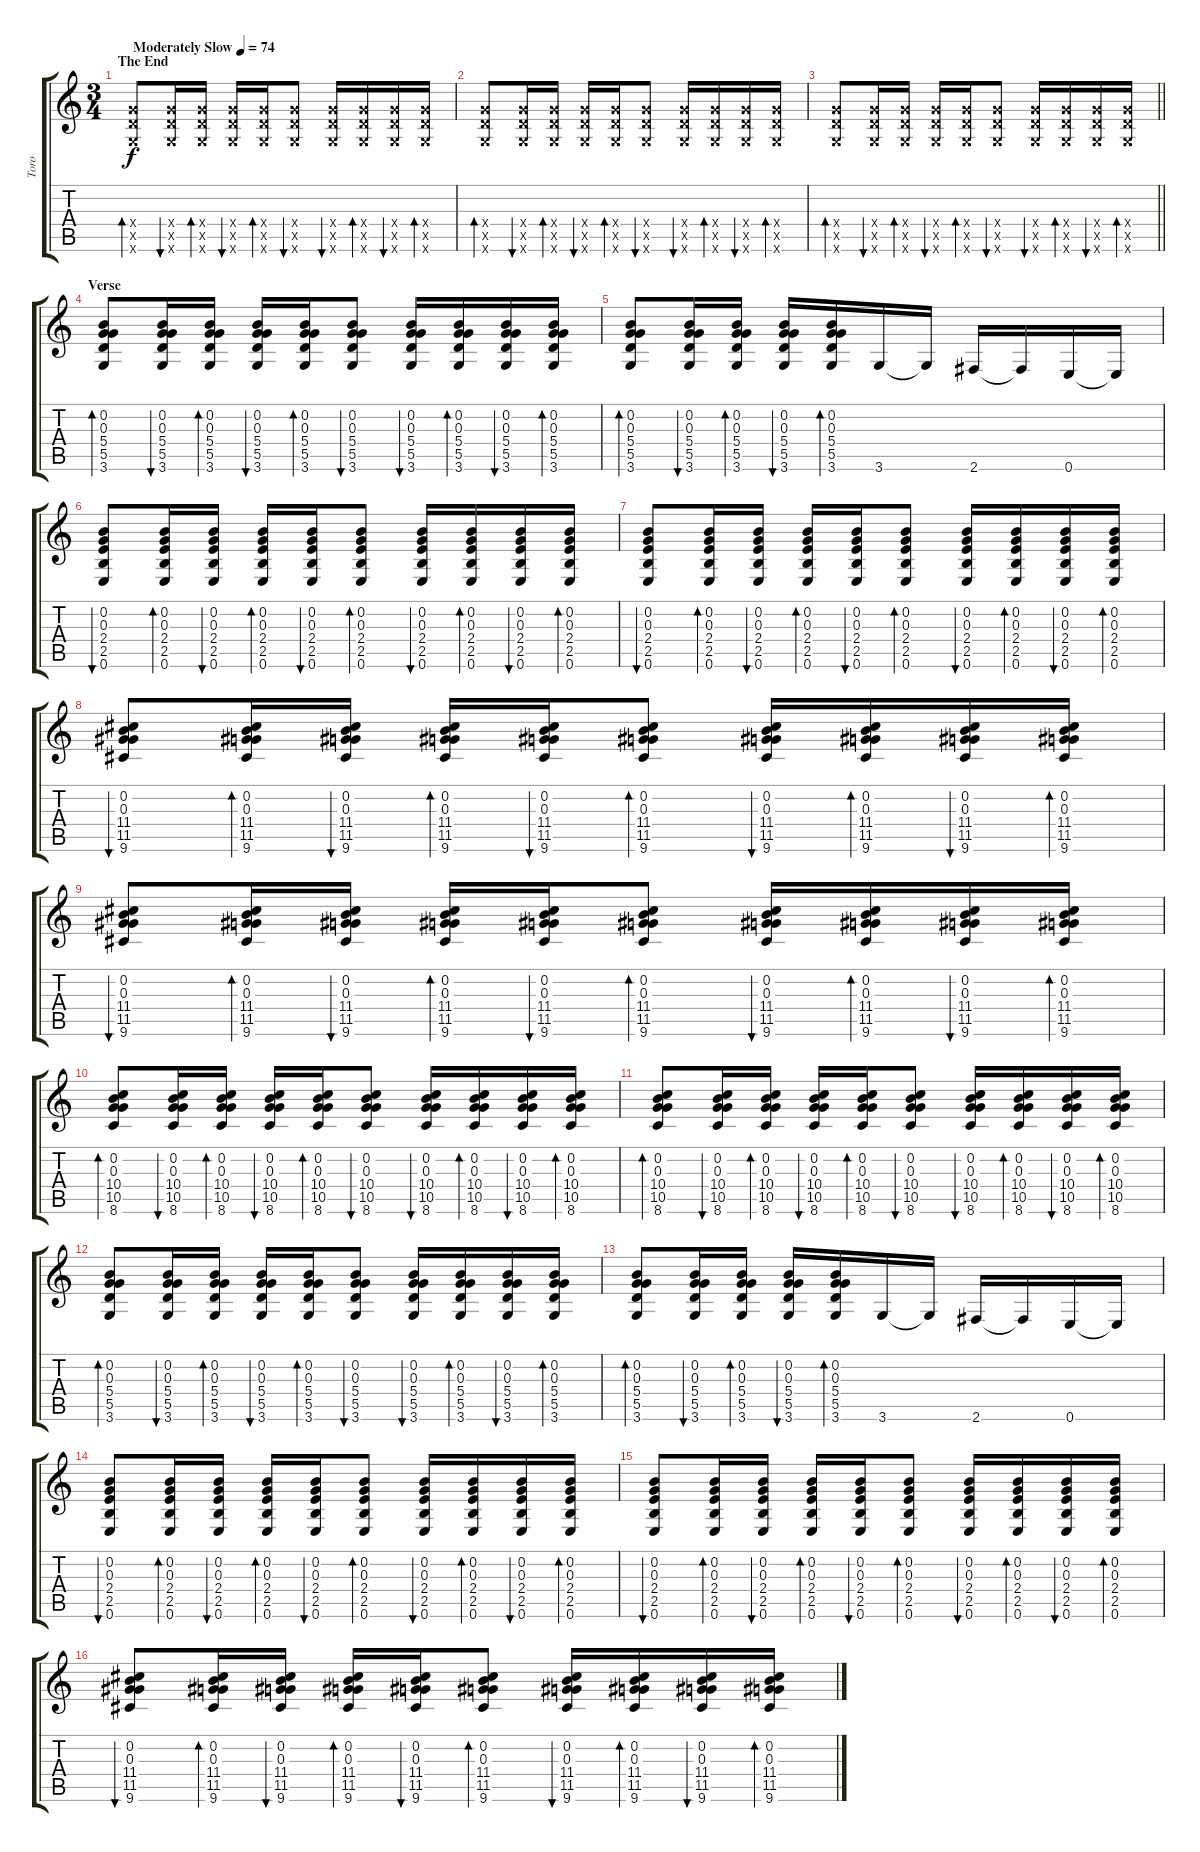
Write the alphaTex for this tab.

\track ("Toro" "Toro") {instrument acousticguitarsteel}
\staff {score tabs}
\tuning (E4 B3 G3 D3 A2 E2) {hide}
\ts (3 4)
\section ("" "The End")
\tempo (74 "Moderately Slow")
\clef g2
\ks c
(5.4{x} 5.5{x} 3.6{x}).8{bd 30 dy f volume 1 instrument acousticguitarsteel} (5.4{x} 5.5{x} 3.6{x}).16{bu 30 volume 11} (5.4{x} 5.5{x} 3.6{x}).16{bd 60} (5.4{x} 5.5{x} 3.6{x}).16{bu 30} (5.4{x} 5.5{x} 3.6{x}).16{bd 30} (5.4{x} 5.5{x} 3.6{x}).8{bu 30} (5.4{x} 5.5{x} 3.6{x}).16{bu 30} (5.4{x} 5.5{x} 3.6{x}).16{bd 60} (5.4{x} 5.5{x} 3.6{x}).16{bu 30} (5.4{x} 5.5{x} 3.6{x}).16{bd 30} |
(5.4{x} 5.5{x} 3.6{x}).8{bd 30} (5.4{x} 5.5{x} 3.6{x}).16{bu 30} (5.4{x} 5.5{x} 3.6{x}).16{bd 60} (5.4{x} 5.5{x} 3.6{x}).16{bu 30} (5.4{x} 5.5{x} 3.6{x}).16{bd 30} (5.4{x} 5.5{x} 3.6{x}).8{bu 30} (5.4{x} 5.5{x} 3.6{x}).16{bu 30} (5.4{x} 5.5{x} 3.6{x}).16{bd 60} (5.4{x} 5.5{x} 3.6{x}).16{bu 30} (5.4{x} 5.5{x} 3.6{x}).16{bd 30} |
\barLineRight lightlight
(5.4{x} 5.5{x} 3.6{x}).8{bd 30} (5.4{x} 5.5{x} 3.6{x}).16{bu 30} (5.4{x} 5.5{x} 3.6{x}).16{bd 60} (5.4{x} 5.5{x} 3.6{x}).16{bu 30} (5.4{x} 5.5{x} 3.6{x}).16{bd 30} (5.4{x} 5.5{x} 3.6{x}).8{bu 30} (5.4{x} 5.5{x} 3.6{x}).16{bu 30} (5.4{x} 5.5{x} 3.6{x}).16{bd 60} (5.4{x} 5.5{x} 3.6{x}).16{bu 30} (5.4{x} 5.5{x} 3.6{x}).16{bd 30} |
\section ("" "Verse")
(0.2 0.3 5.4 5.5 3.6).8{bd 30 volume 14} (0.2 0.3 5.4 5.5 3.6).16{bu 30 volume 11} (0.2 0.3 5.4 5.5 3.6).16{bd 60} (0.2 0.3 5.4 5.5 3.6).16{bu 30} (0.2 0.3 5.4 5.5 3.6).16{bd 30} (0.2 0.3 5.4 5.5 3.6).8{bu 30} (0.2 0.3 5.4 5.5 3.6).16{bu 30} (0.2 0.3 5.4 5.5 3.6).16{bd 60} (0.2 0.3 5.4 5.5 3.6).16{bu 30} (0.2 0.3 5.4 5.5 3.6).16{bd 30} |
(0.2 0.3 5.4 5.5 3.6).8{bd 30} (0.2 0.3 5.4 5.5 3.6).16{bu 30} (0.2 0.3 5.4 5.5 3.6).16{bd 60} (0.2 0.3 5.4 5.5 3.6).16{bu 30} (0.2 0.3 5.4 5.5 3.6).16{bd 30} 3.6.16 3.6{t}.16 2.6.16 2.6{t}.16 0.6.16 0.6{t}.16 |
(0.2 0.3 2.4 2.5 0.6).8{bu 30} (0.2 0.3 2.4 2.5 0.6).16{bd 30} (0.2 0.3 2.4 2.5 0.6).16{bu 30} (0.2 0.3 2.4 2.5 0.6).16{bd 30} (0.2 0.3 2.4 2.5 0.6).16{bu 30} (0.2 0.3 2.4 2.5 0.6).8{bd 30} (0.2 0.3 2.4 2.5 0.6).16{bu 30} (0.2 0.3 2.4 2.5 0.6).16{bd 30} (0.2 0.3 2.4 2.5 0.6).16{bu 30} (0.2 0.3 2.4 2.5 0.6).16{bd 30} |
(0.2 0.3 2.4 2.5 0.6).8{bu 30} (0.2 0.3 2.4 2.5 0.6).16{bd 30} (0.2 0.3 2.4 2.5 0.6).16{bu 30} (0.2 0.3 2.4 2.5 0.6).16{bd 30} (0.2 0.3 2.4 2.5 0.6).16{bu 30} (0.2 0.3 2.4 2.5 0.6).8{bd 30} (0.2 0.3 2.4 2.5 0.6).16{bu 30} (0.2 0.3 2.4 2.5 0.6).16{bd 30} (0.2 0.3 2.4 2.5 0.6).16{bu 30} (0.2 0.3 2.4 2.5 0.6).16{bd 30} |
(0.2 0.3 11.4 11.5 9.6).8{bu 30} (0.2 0.3 11.4 11.5 9.6).16{bd 30} (0.2 0.3 11.4 11.5 9.6).16{bu 30} (0.2 0.3 11.4 11.5 9.6).16{bd 30} (0.2 0.3 11.4 11.5 9.6).16{bu 30} (0.2 0.3 11.4 11.5 9.6).8{bd 30} (0.2 0.3 11.4 11.5 9.6).16{bu 30} (0.2 0.3 11.4 11.5 9.6).16{bd 30} (0.2 0.3 11.4 11.5 9.6).16{bu 30} (0.2 0.3 11.4 11.5 9.6).16{bd 30} |
(0.2 0.3 11.4 11.5 9.6).8{bu 30} (0.2 0.3 11.4 11.5 9.6).16{bd 30} (0.2 0.3 11.4 11.5 9.6).16{bu 30} (0.2 0.3 11.4 11.5 9.6).16{bd 30} (0.2 0.3 11.4 11.5 9.6).16{bu 30} (0.2 0.3 11.4 11.5 9.6).8{bd 30} (0.2 0.3 11.4 11.5 9.6).16{bu 30} (0.2 0.3 11.4 11.5 9.6).16{bd 30} (0.2 0.3 11.4 11.5 9.6).16{bu 30} (0.2 0.3 11.4 11.5 9.6).16{bd 30} |
(0.2 0.3 10.4 10.5 8.6).8{bd 30} (0.2 0.3 10.4 10.5 8.6).16{bu 30} (0.2 0.3 10.4 10.5 8.6).16{bd 30} (0.2 0.3 10.4 10.5 8.6).16{bu 30} (0.2 0.3 10.4 10.5 8.6).16{bd 30} (0.2 0.3 10.4 10.5 8.6).8{bu 30} (0.2 0.3 10.4 10.5 8.6).16{bu 30} (0.2 0.3 10.4 10.5 8.6).16{bd 30} (0.2 0.3 10.4 10.5 8.6).16{bu 30} (0.2 0.3 10.4 10.5 8.6).16{bd 30} |
(0.2 0.3 10.4 10.5 8.6).8{bd 30} (0.2 0.3 10.4 10.5 8.6).16{bu 30} (0.2 0.3 10.4 10.5 8.6).16{bd 30} (0.2 0.3 10.4 10.5 8.6).16{bu 30} (0.2 0.3 10.4 10.5 8.6).16{bd 30} (0.2 0.3 10.4 10.5 8.6).8{bu 30} (0.2 0.3 10.4 10.5 8.6).16{bu 30} (0.2 0.3 10.4 10.5 8.6).16{bd 30} (0.2 0.3 10.4 10.5 8.6).16{bu 30} (0.2 0.3 10.4 10.5 8.6).16{bd 30} |
(0.2 0.3 5.4 5.5 3.6).8{bd 30} (0.2 0.3 5.4 5.5 3.6).16{bu 30} (0.2 0.3 5.4 5.5 3.6).16{bd 60} (0.2 0.3 5.4 5.5 3.6).16{bu 30} (0.2 0.3 5.4 5.5 3.6).16{bd 30} (0.2 0.3 5.4 5.5 3.6).8{bu 30} (0.2 0.3 5.4 5.5 3.6).16{bu 30} (0.2 0.3 5.4 5.5 3.6).16{bd 60} (0.2 0.3 5.4 5.5 3.6).16{bu 30} (0.2 0.3 5.4 5.5 3.6).16{bd 30} |
(0.2 0.3 5.4 5.5 3.6).8{bd 30} (0.2 0.3 5.4 5.5 3.6).16{bu 30} (0.2 0.3 5.4 5.5 3.6).16{bd 60} (0.2 0.3 5.4 5.5 3.6).16{bu 30} (0.2 0.3 5.4 5.5 3.6).16{bd 30} 3.6.16 3.6{t}.16 2.6.16 2.6{t}.16 0.6.16 0.6{t}.16 |
(0.2 0.3 2.4 2.5 0.6).8{bu 30} (0.2 0.3 2.4 2.5 0.6).16{bd 30} (0.2 0.3 2.4 2.5 0.6).16{bu 30} (0.2 0.3 2.4 2.5 0.6).16{bd 30} (0.2 0.3 2.4 2.5 0.6).16{bu 30} (0.2 0.3 2.4 2.5 0.6).8{bd 30} (0.2 0.3 2.4 2.5 0.6).16{bu 30} (0.2 0.3 2.4 2.5 0.6).16{bd 30} (0.2 0.3 2.4 2.5 0.6).16{bu 30} (0.2 0.3 2.4 2.5 0.6).16{bd 30} |
(0.2 0.3 2.4 2.5 0.6).8{bu 30} (0.2 0.3 2.4 2.5 0.6).16{bd 30} (0.2 0.3 2.4 2.5 0.6).16{bu 30} (0.2 0.3 2.4 2.5 0.6).16{bd 30} (0.2 0.3 2.4 2.5 0.6).16{bu 30} (0.2 0.3 2.4 2.5 0.6).8{bd 30} (0.2 0.3 2.4 2.5 0.6).16{bu 30} (0.2 0.3 2.4 2.5 0.6).16{bd 30} (0.2 0.3 2.4 2.5 0.6).16{bu 30} (0.2 0.3 2.4 2.5 0.6).16{bd 30} |
(0.2 0.3 11.4 11.5 9.6).8{bu 30} (0.2 0.3 11.4 11.5 9.6).16{bd 30} (0.2 0.3 11.4 11.5 9.6).16{bu 30} (0.2 0.3 11.4 11.5 9.6).16{bd 30} (0.2 0.3 11.4 11.5 9.6).16{bu 30} (0.2 0.3 11.4 11.5 9.6).8{bd 30} (0.2 0.3 11.4 11.5 9.6).16{bu 30} (0.2 0.3 11.4 11.5 9.6).16{bd 30} (0.2 0.3 11.4 11.5 9.6).16{bu 30} (0.2 0.3 11.4 11.5 9.6).16{bd 30}
